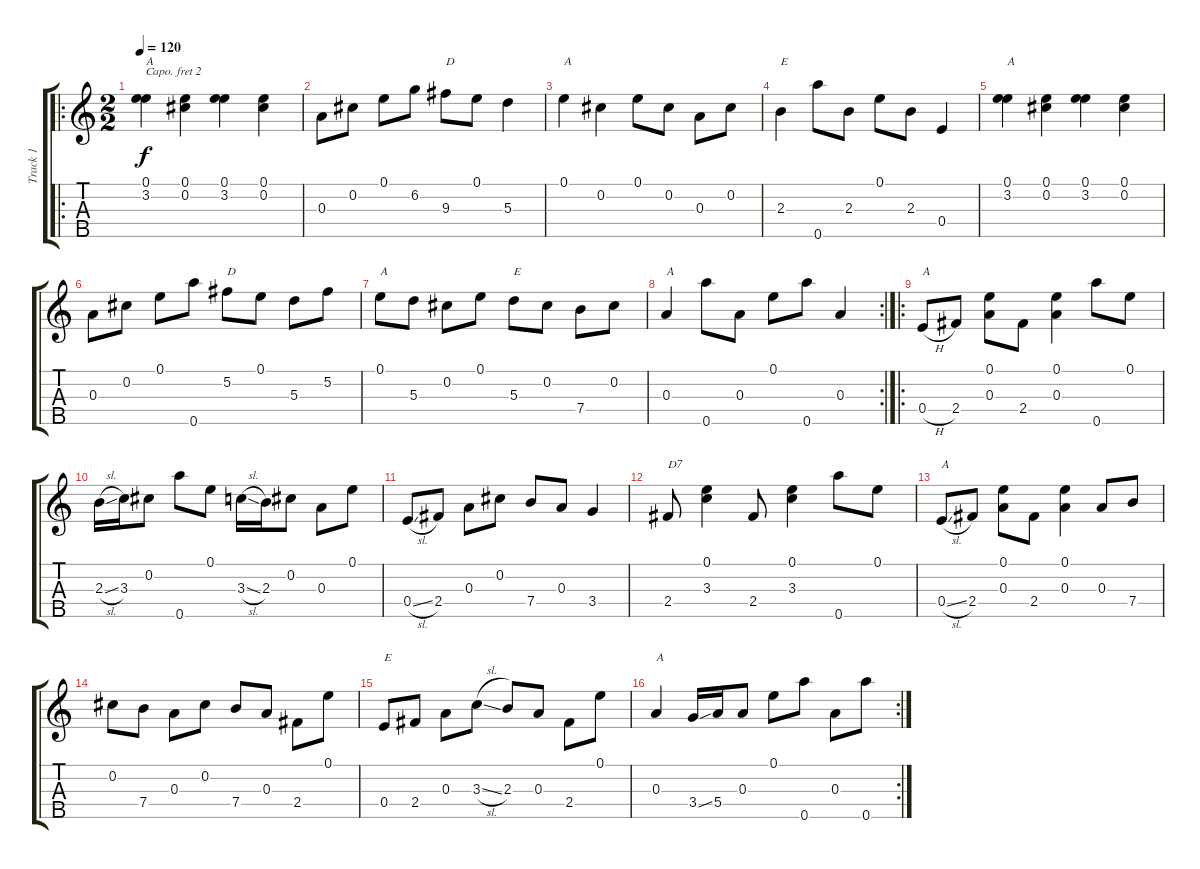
\track ("Track 1" "Track 1") {instrument acousticguitarsteel}
\staff {score tabs}
\capo 2
\tuning (D4 B3 G3 D3 G4) {hide}
\ro
\ts (2 2)
\tempo 120
\clef g2
\ks c
(0.1 3.2).4{txt "A" dy f instrument acousticguitarsteel} (0.1 0.2).4 (0.1 3.2).4 (0.1 0.2).4 |
0.3.8 0.2.8 0.1.8 6.2.8 9.3.8{txt "D"} 0.1.8 5.3.4 |
0.1.4{txt "A"} 0.2.4 0.1.8 0.2.8 0.3.8 0.2.8 |
2.3.4{txt "E"} 0.5.8 2.3.8 0.1.8 2.3.8 0.4.4 |
(0.1 3.2).4{txt "A"} (0.1 0.2).4 (0.1 3.2).4 (0.1 0.2).4 |
0.3.8 0.2.8 0.1.8 0.5.8 5.2.8{txt "D"} 0.1.8 5.3.8 5.2.8 |
0.1.8{txt "A"} 5.3.8 0.2.8 0.1.8 5.3.8{txt "E"} 0.2.8 7.4.8 0.2.8 |
\rc 2
0.3.4{txt "A"} 0.5.8 0.3.8 0.1.8 0.5.8 0.3.4 |
\ro
0.4{h}.8{txt "A"} 2.4.8 (0.1 0.3).8 2.4.8 (0.1 0.3).4 0.5.8 0.1.8 |
2.3{sl}.16 3.3.16 0.2.8 0.5.8 0.1.8 3.3{sl}.16 2.3.16 0.2.8 0.3.8 0.1.8 |
0.4{sl}.8 2.4.8 0.3.8 0.2.8 7.4.8 0.3.8 3.4.4 |
2.4.8{txt "D7"} (0.1 3.3).4 2.4.8 (0.1 3.3).4 0.5.8 0.1.8 |
0.4{sl}.8{txt "A"} 2.4.8 (0.1 0.3).8 2.4.8 (0.1 0.3).4 0.3.8 7.4.8 |
0.2.8 7.4.8 0.3.8 0.2.8 7.4.8 0.3.8 2.4.8 0.1.8 |
0.4.8{txt "E"} 2.4.8 0.3.8 3.3{sl}.8 2.3.8 0.3.8 2.4.8 0.1.8 |
\rc 2
0.3.4{txt "A"} 3.4{ss}.16 5.4.16 0.3.8 0.1.8 0.5.8 0.3.8 0.5.8
